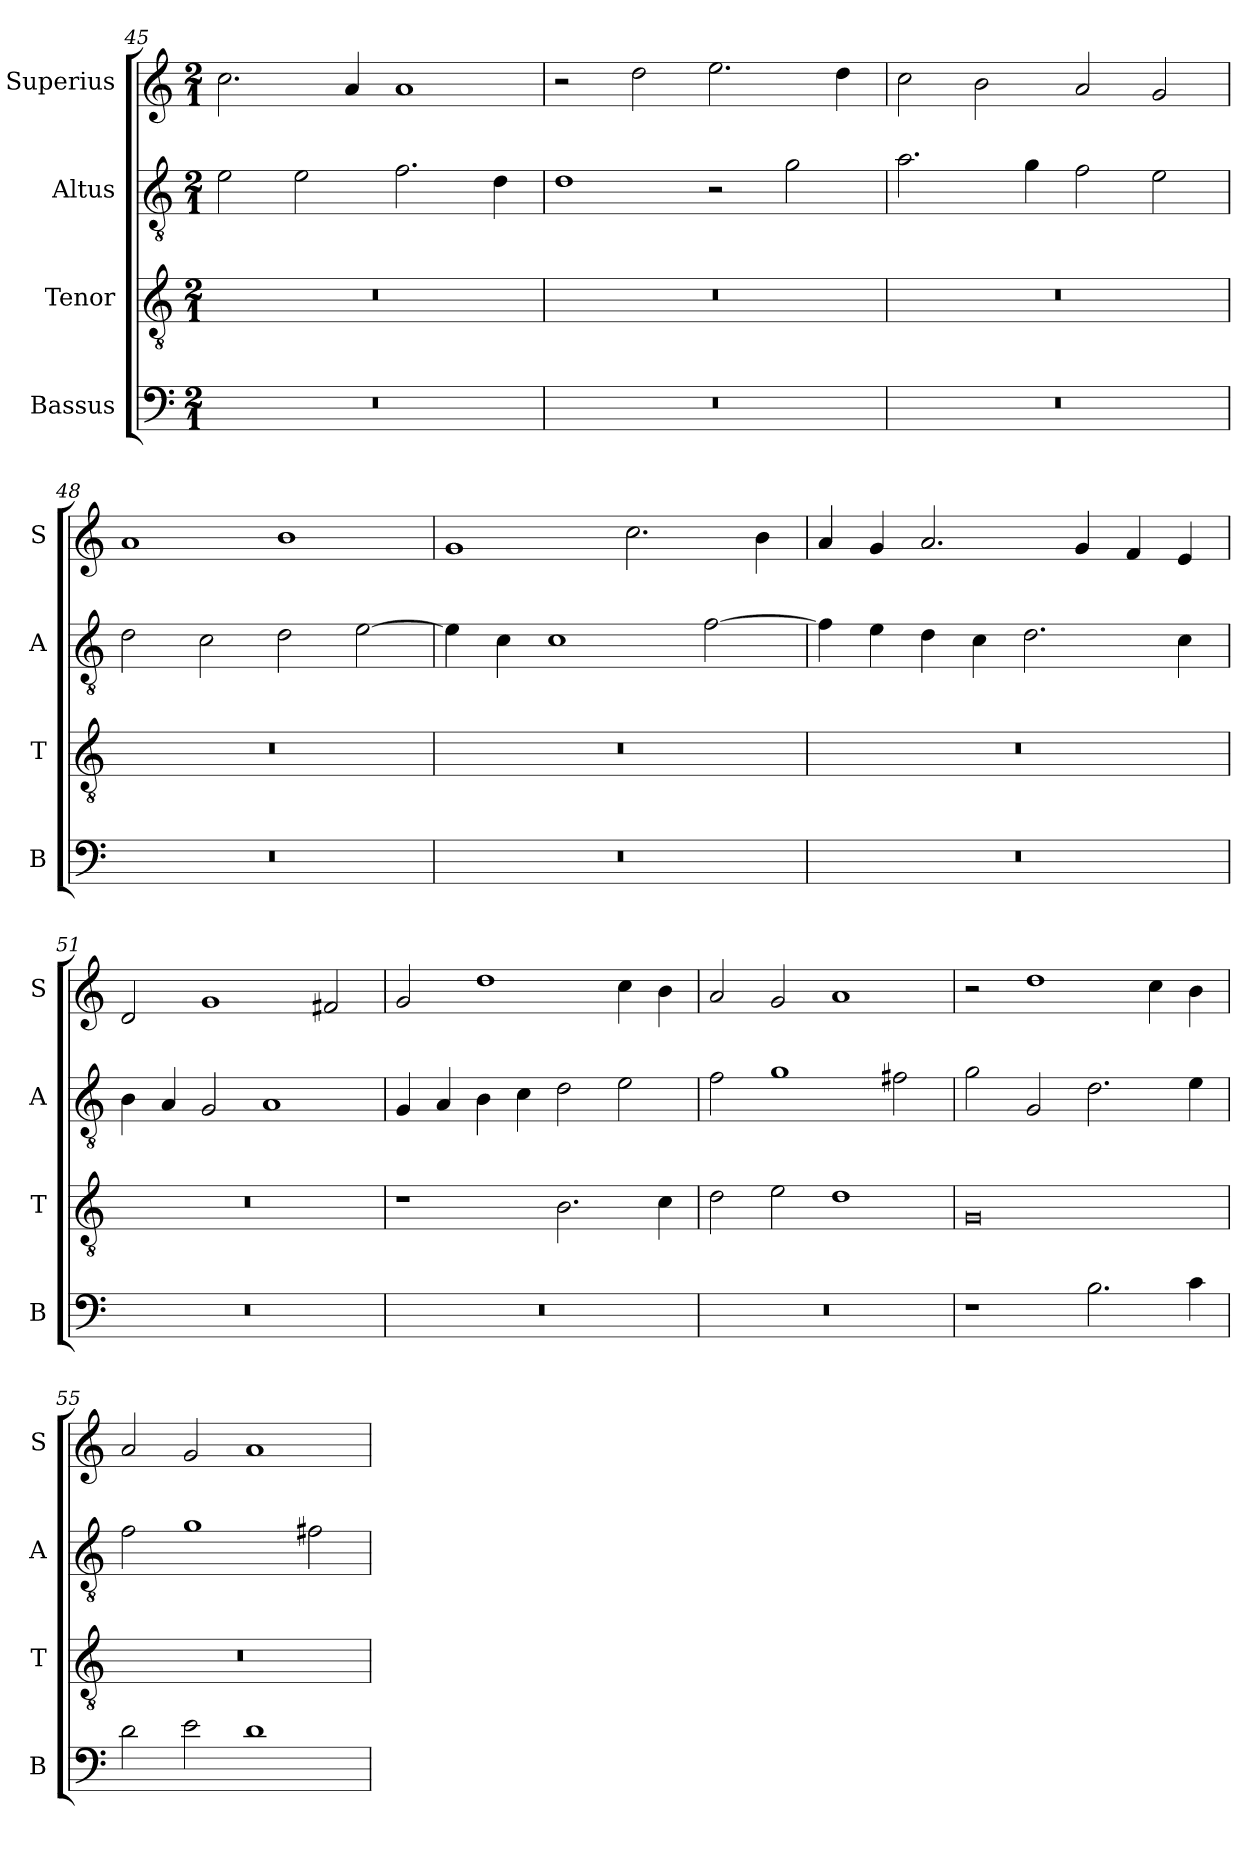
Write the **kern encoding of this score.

**kern	**kern	**kern	**kern
*part4	*part3	*part2	*part1
*staff4	*staff3	*staff2	*staff1
*I"Bassus	*I"Tenor	*I"Altus	*I"Superius
*I'B	*I'T	*I'A	*I'S
*clefF4	*clefGv2	*clefGv2	*clefG2
*k[]	*k[]	*k[]	*k[]
*M2/1	*M2/1	*M2/1	*M2/1
=45	=45	=45	=45
0r	0r	2e\	2.cc\
.	.	2e\	.
.	.	.	4a/
.	.	2.f\	1a
.	.	4d\	.
=46	=46	=46	=46
0r	0r	1d	2r
.	.	.	2dd\
.	.	2r	2.ee\
.	.	2g\	.
.	.	.	4dd\
=47	=47	=47	=47
0r	0r	2.a\	2cc\
.	.	.	2b\
.	.	4g\	.
.	.	2f\	2a/
.	.	2e\	2g/
=48	=48	=48	=48
0r	0r	2d\	1a
.	.	2c\	.
.	.	2d\	1b
.	.	[2e\	.
=49	=49	=49	=49
0r	0r	4e\]	1g
.	.	4c\	.
.	.	1c	.
.	.	.	2.cc\
.	.	[2f\	.
.	.	.	4b\
=50	=50	=50	=50
0r	0r	4f\]	4a/
.	.	4e\	4g/
.	.	4d\	2.a/
.	.	4c\	.
.	.	2.d\	.
.	.	.	4g/
.	.	.	4f/
.	.	4c\	4e/
=51	=51	=51	=51
0r	0r	4B\	2d/
.	.	4A/	.
.	.	2G/	1g
.	.	1A	.
.	.	.	2f#X/
=52	=52	=52	=52
0r	1r	4G/	2g/
.	.	4A/	.
.	.	4B\	1dd
.	.	4c\	.
.	2.B\	2d\	.
.	.	2e\	4cc\
.	4c\	.	4b\
=53	=53	=53	=53
0r	2d\	2f\	2a/
.	2e\	1g	2g/
.	1d	.	1a
.	.	2f#X\	.
=54	=54	=54	=54
1r	0G	2g\	2r
.	.	2G/	1dd
2.B\	.	2.d\	.
.	.	.	4cc\
4c\	.	4e\	4b\
=55	=55	=55	=55
2d\	0r	2f\	2a/
2e\	.	1g	2g/
1d	.	.	1a
.	.	2f#X\	.
=	=	=	=
*-	*-	*-	*-
